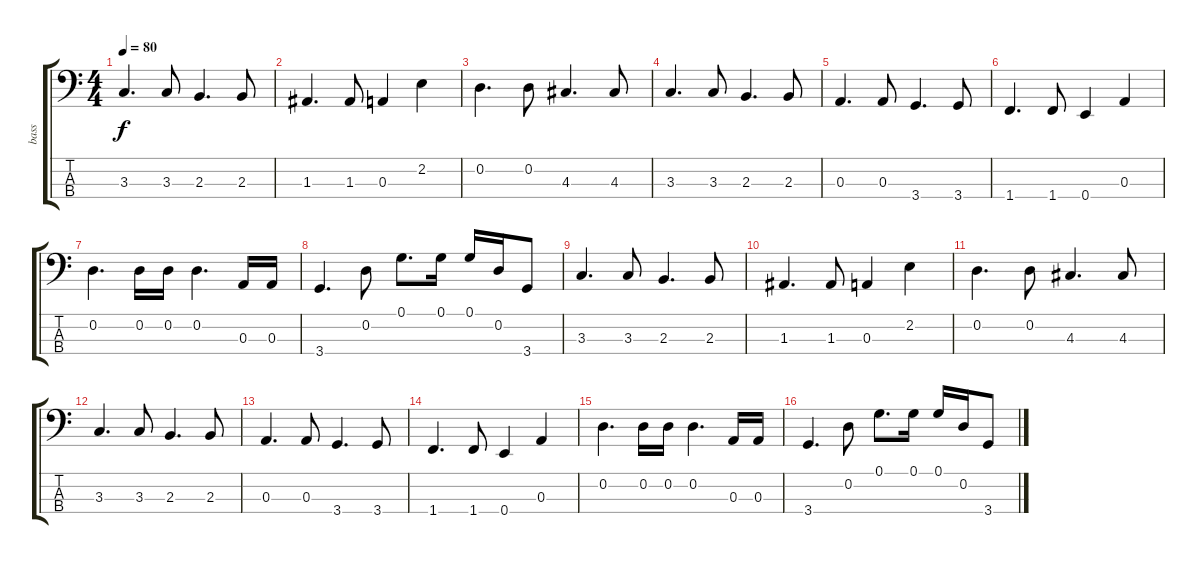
\track ("bass" "bass") {instrument fretlessbass}
\staff {score tabs}
\tuning (G2 D2 A1 E1) {hide}
\ts (4 4)
\tempo 80
\clef f4
\ks c
3.3.4{d dy f} 3.3.8 2.3.4{d} 2.3.8 |
1.3.4{d} 1.3.8 0.3.4 2.2.4 |
0.2.4{d} 0.2.8 4.3.4{d} 4.3.8 |
3.3.4{d} 3.3.8 2.3.4{d} 2.3.8 |
0.3.4{d} 0.3.8 3.4.4{d} 3.4.8 |
1.4.4{d} 1.4.8 0.4.4 0.3.4 |
0.2.4{d} 0.2.16 0.2.16 0.2.4{d} 0.3.16 0.3.16 |
3.4.4{d} 0.2.8 0.1.8{d} 0.1.16 0.1.16 0.2.16 3.4.8 |
3.3.4{d} 3.3.8 2.3.4{d} 2.3.8 |
1.3.4{d} 1.3.8 0.3.4 2.2.4 |
0.2.4{d} 0.2.8 4.3.4{d} 4.3.8 |
3.3.4{d} 3.3.8 2.3.4{d} 2.3.8 |
0.3.4{d} 0.3.8 3.4.4{d} 3.4.8 |
1.4.4{d} 1.4.8 0.4.4 0.3.4 |
0.2.4{d} 0.2.16 0.2.16 0.2.4{d} 0.3.16 0.3.16 |
3.4.4{d} 0.2.8 0.1.8{d} 0.1.16 0.1.16 0.2.16 3.4.8
